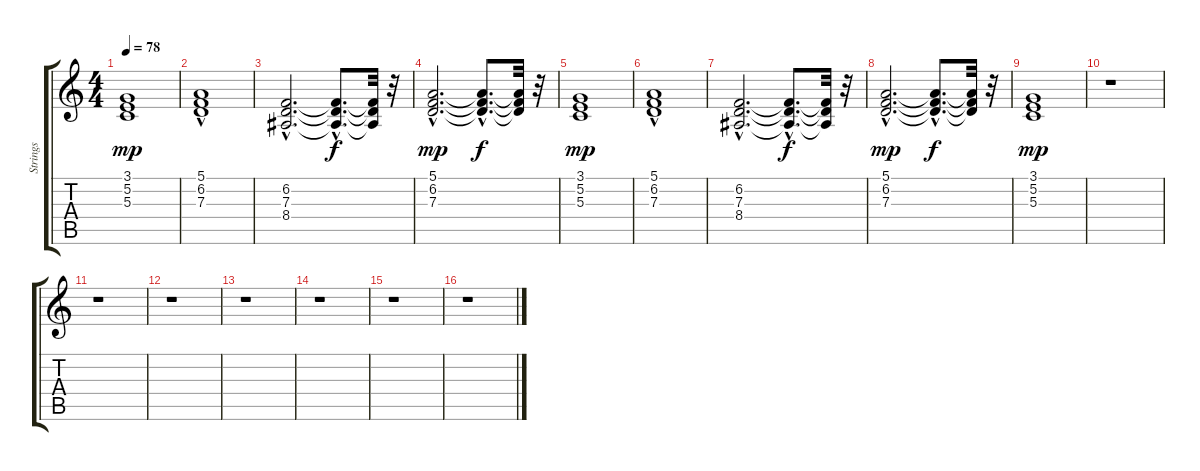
\track ("Strings             " "Strings   ") {instrument stringensemble1}
\staff {score tabs}
\tuning (E4 B3 G3 D3 A2 E2) {hide}
\ts (4 4)
\tempo 78
\clef g2
\ks c
(3.1 5.2 5.3).1{dy mp} |
(5.1 6.2{hac} 7.3{hac}).1 |
(6.2{hac} 7.3{hac} 8.4{hac}).2{d} (6.2{hac t} 7.3{hac t} 8.4{hac t}).8{d dy f} (6.2{t} 7.3{t} 8.4{t}).32 r.32 |
(5.1{hac} 6.2{hac} 7.3{hac}).2{d dy mp} (5.1{hac t} 6.2{hac t} 7.3{hac t}).8{d dy f} (5.1{t} 6.2{t} 7.3{t}).32 r.32 |
(3.1 5.2 5.3).1{dy mp} |
(5.1 6.2{hac} 7.3{hac}).1 |
(6.2{hac} 7.3{hac} 8.4{hac}).2{d} (6.2{hac t} 7.3{hac t} 8.4{hac t}).8{d dy f} (6.2{t} 7.3{t} 8.4{t}).32 r.32 |
(5.1{hac} 6.2{hac} 7.3{hac}).2{d dy mp} (5.1{hac t} 6.2{hac t} 7.3{hac t}).8{d dy f} (5.1{t} 6.2{t} 7.3{t}).32 r.32 |
(3.1 5.2 5.3).1{dy mp} |
r.1 |
r.1 |
r.1 |
r.1 |
r.1 |
r.1 |
r.1
